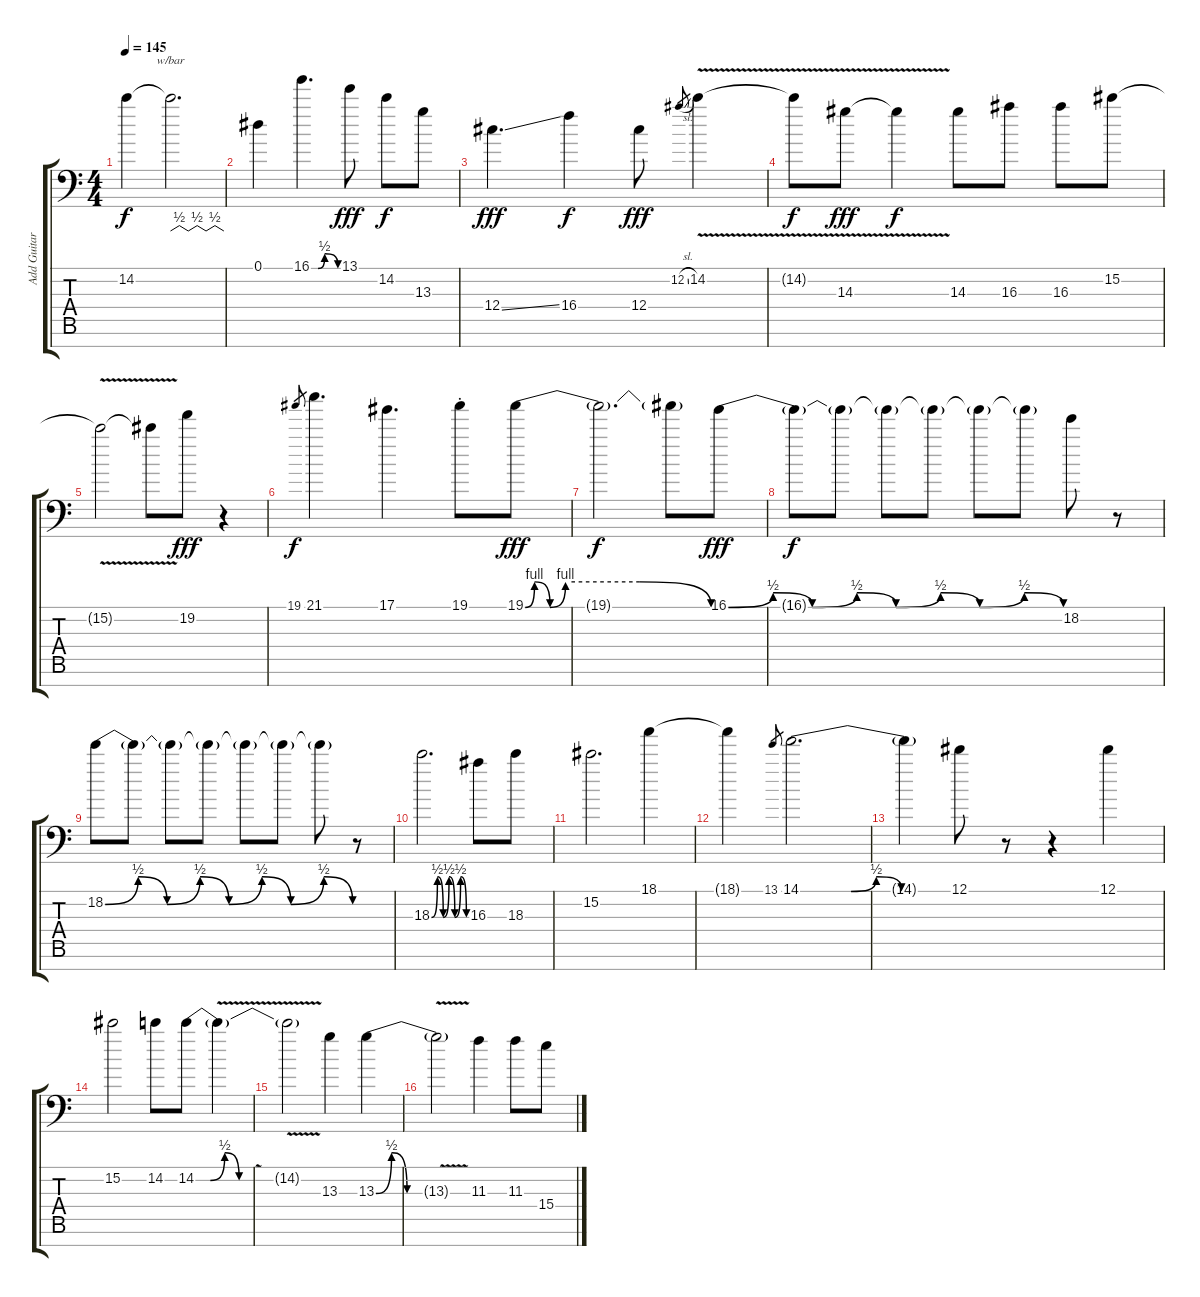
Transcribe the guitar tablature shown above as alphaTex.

\track ("Add Guitare" "Add Guitar") {instrument distortionguitar}
\staff {score tabs}
\tuning (Eb4 Bb3 Gb3 Db3 Ab2 Eb2 Bb1) {hide}
\ts (4 4)
\tempo 145
\clef f4
\ks c
14.2{t}.4{dy f} 14.2{t}.2{d tbe (custom default 0 0 10 2 20 0 30 2 40 0 50 2 60 0)} |
0.1.4 16.1{be (custom 0 0 15 0 30 2 60 0)}.4{d} 13.1.8{dy fff} 14.2.8{dy f} 13.3.8 |
12.4{ss}.4{d dy fff} 16.4.4{dy f} 12.4.8{dy fff} 12.2{sl}.8{gr} 14.2{v}.4 |
14.2{t}.8{dy f} 14.3{v}.8{dy fff} 14.3{t}.4{dy f} 14.3.8 16.3.8 16.3.8 15.2.8 |
15.2{v t}.2 15.2{t}.8 19.2.8{dy fff} r.4 |
19.1.8{gr dy f} 21.1.4{d} 17.1.4{d} 19.1{st}.8 19.1{be (custom 0 0 3 4 8 0 13 4 37 4 60 0)}.8{dy fff} |
19.1{t}.2{d dy f volume 12} 19.1{t}.8 16.1{be (custom 0 0 8 2 15 0 23 2 30 0 38 2 45 0 53 2 60 0)}.8{dy fff} |
16.1{t}.8{dy f} 16.1{t}.8 16.1{t}.8 16.1{t}.8 16.1{t}.8 16.1{t}.8 18.2.8 r.8 |
18.2{be (custom 0 0 8 2 15 0 23 2 30 0 38 2 45 0 53 2 60 0)}.8 18.2{t}.8 18.2{t}.8 18.2{t}.8 18.2{t}.8 18.2{t}.8 18.2{t}.8 r.8 |
18.3{be (custom 0 0 10 2 20 0 30 2 40 0 50 2 60 0)}.2{d} 16.3.8 18.3.8 |
15.2.2{d} 18.1.4{volume 6} |
18.1{t}.4 13.1.8{gr} 14.1{be (custom 0 0 20 0 30 2 40 0 60 0)}.2{d} |
14.1{t}.4 12.1.8 r.8 r.4 12.1.4 |
15.2.2 14.2.8 14.2{be (custom 0 0 15 0 30 2 45 0 60 0)}.8 14.2{v t}.4 |
14.2{t}.2 13.3.4 13.3{be (custom 0 0 15 2 30 0 60 0)}.4 |
13.3{v t}.2{volume 3} 11.3.4 11.3.8 15.4.8
